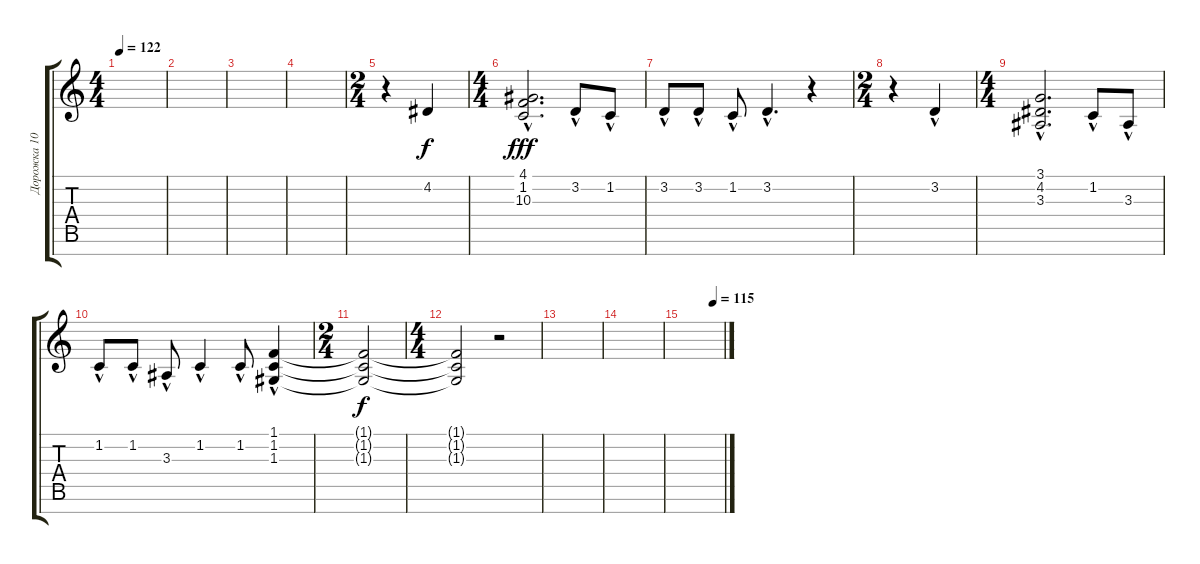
\track ("Дорожка 10" "Дорожка 10") {instrument choiraahs}
\staff {score tabs}
\tuning (E4 B3 G3 D3 A2 E2 B1) {hide}
\ts (4 4)
\tempo 122
\clef g2
\ks c
|
|
|
|
\ts (2 4)
r.4 4.2.4 |
\ts (4 4)
(4.1{hac} 1.2 10.3).2{d dy fff} 3.2{hac}.8 1.2{hac}.8 |
3.2{hac}.8 3.2{hac}.8 1.2{hac}.8 3.2{hac}.4{d} r.4 |
\ts (2 4)
r.4 3.2{hac}.4 |
\ts (4 4)
(3.1{hac} 4.2 3.3).2{d} 1.2{hac}.8 3.3{hac}.8 |
1.2{hac}.8 1.2{hac}.8 3.3{hac}.8 1.2{hac}.4 1.2{hac}.8 (1.1{hac} 1.2 1.3).4 |
\ts (2 4)
(1.1{t} 1.2{t} 1.3{t}).2{dy f} |
\ts (4 4)
(1.1{t} 1.2{t} 1.3{t}).2 r.2 |
|
|
\tempo (115 0.75)
